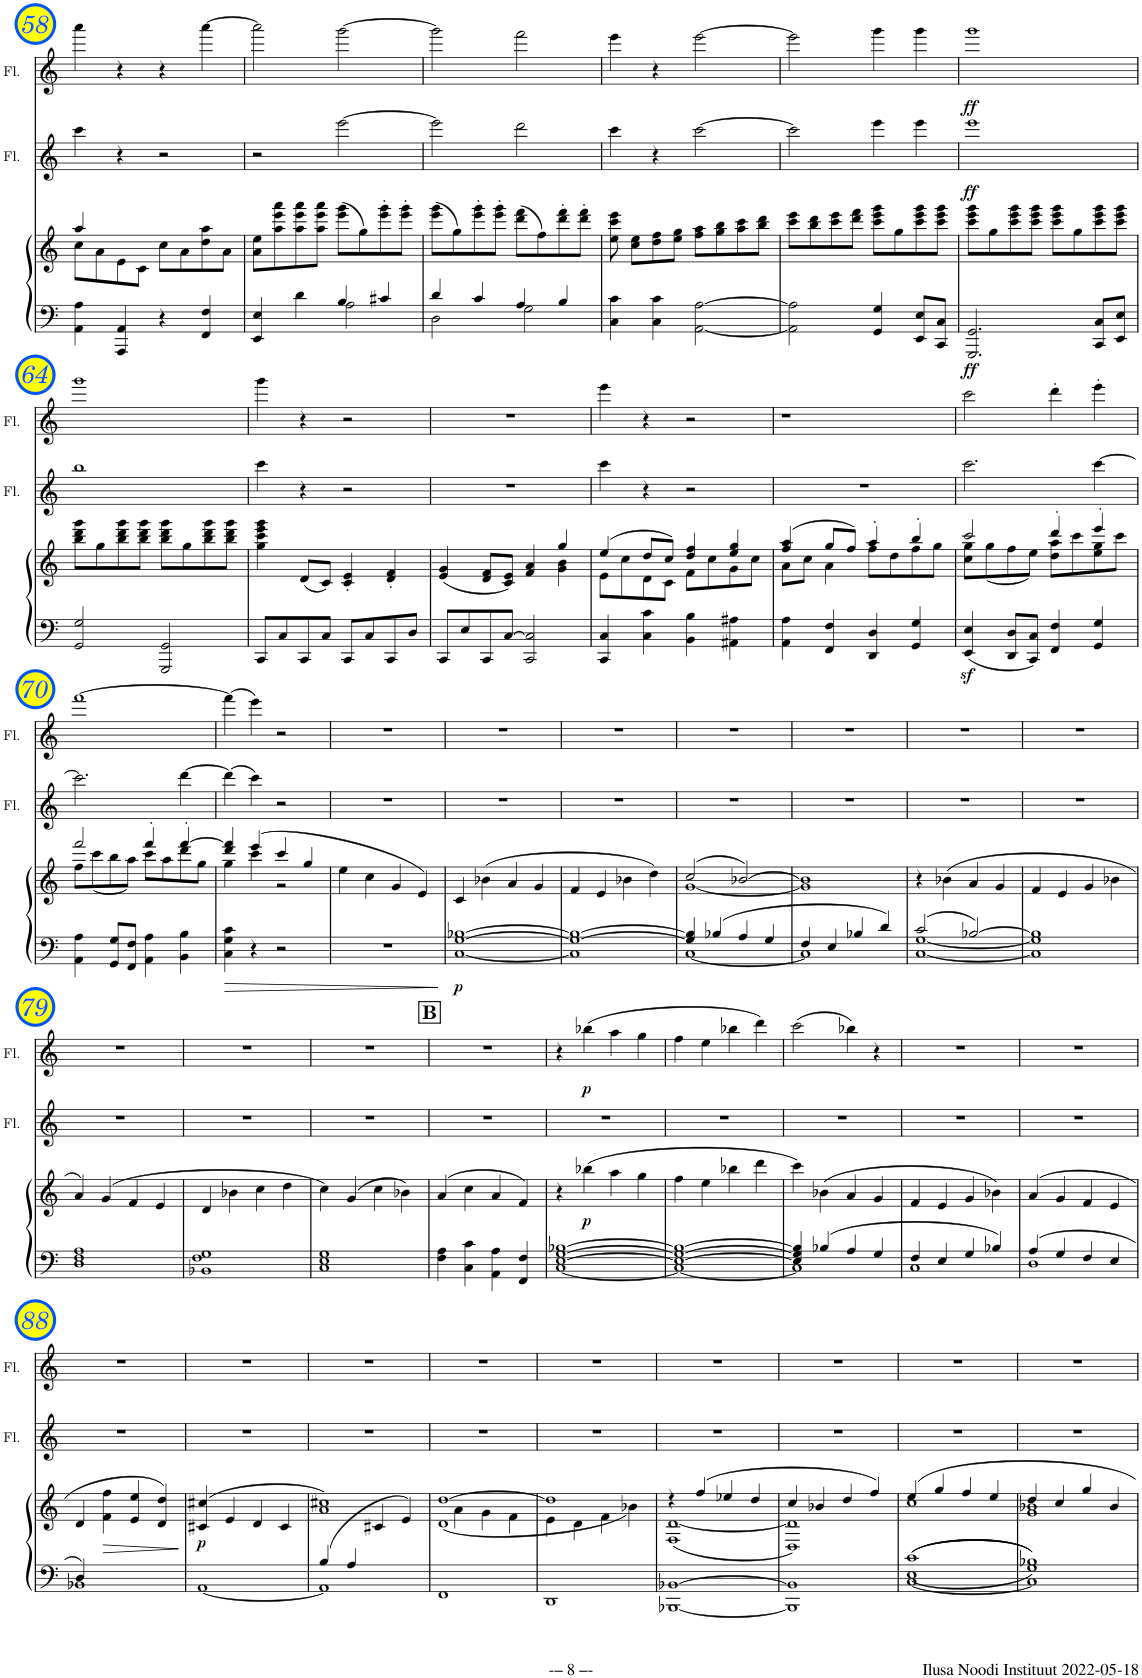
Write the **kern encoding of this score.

**kern	**kern	**dynam	**kern	**dynam	**kern	**dynam
*part3	*part3	*part3	*part2	*part2	*part1	*part1
*staff4	*staff3	*staff3/4	*staff2	*staff2	*staff1	*staff1
*I"Piano	*	*	*I"Flute	*	*I"Flute	*
*I'Pno	*	*	*I'Fl.	*	*I'Fl.	*
!!LO:PB:g=z
*clefF4	*clefG2	*	*clefG2	*	*clefG2	*
*k[]	*k[]	*	*k[]	*	*k[]	*
*M2/2	*M2/2	*	*M2/2	*	*M2/2	*
*met(c|)	*met(c|)	*	*met(c|)	*	*met(c|)	*
=58	=58	=58	=58	=58	=58	=58
*	*^	*	*	*	*	*
4AA\ 4A\	4aa/	8cc\L	.	4ccc\	.	4aaa\	.
.	.	8a\	.	.	.	.	.
4AAA/ 4AA/	4ryy	8e\	.	4r	.	4r	.
.	.	8c\J	.	.	.	.	.
4r	8cc\L	2ryy	.	2r	.	4r	.
.	8a\	.	.	.	.	.	.
4FF/ 4F/	8dd\ 8aa\	.	.	.	.	[4aaa\	.
.	8a\J	.	.	.	.	.	.
*	*v	*v	*	*	*	*	*
=59	=59	=59	=59	=59	=59	=59
*^	*	*	*	*	*	*
4EE/ 4E/	2ryy	8a\ 8ee\L	.	2r	.	2aaa\]	.
.	.	8aa\ 8eee\ 8aaa\	.	.	.	.	.
4d\	.	8aa\ 8eee\ 8aaa\	.	.	.	.	.
.	.	8aa\ 8eee\ 8aaa\J	.	.	.	.	.
4B/	2A\	(8eee\ 8ggg\L	.	[2eee\	.	[2ggg\	.
.	.	8gg\)	.	.	.	.	.
4c#X/	.	8eee\' 8ggg\'	.	.	.	.	.
.	.	8eee\' 8ggg\'J	.	.	.	.	.
=60	=60	=60	=60	=60	=60	=60	=60
4d/	2D\	(8eee\ 8ggg\L	.	2eee\]	.	2ggg\]	.
.	.	8gg\)	.	.	.	.	.
4c/	.	8eee\' 8ggg\'	.	.	.	.	.
.	.	8eee\' 8ggg\'J	.	.	.	.	.
4A/	2G\	(8ddd\ 8fff\L	.	2ddd\	.	2fff\	.
.	.	8ff\)	.	.	.	.	.
4B/	.	8ddd\' 8fff\'	.	.	.	.	.
.	.	8ddd\' 8fff\'J	.	.	.	.	.
*v	*v	*	*	*	*	*	*
=61	=61	=61	=61	=61	=61	=61
4C\ 4c\	8ee\ 8ccc\ 8eee\	.	4ccc\	.	4eee\	.
.	8cc\ 8ee\L	.	.	.	.	.
4C\ 4c\	8dd\ 8ff\	.	4r	.	4r	.
.	8ee\ 8gg\J	.	.	.	.	.
[2AA\ [2A\	8ff\ 8aa\L	.	[2ccc\	.	[2eee\	.
.	8gg\ 8bb\	.	.	.	.	.
.	8aa\ 8ccc\	.	.	.	.	.
.	8bb\ 8ddd\J	.	.	.	.	.
=62	=62	=62	=62	=62	=62	=62
2AA\] 2A\]	8ccc\ 8eee\L	.	2ccc\]	.	2eee\]	.
.	8bb\ 8ddd\	.	.	.	.	.
.	8ccc\ 8eee\	.	.	.	.	.
.	8ddd\ 8fff\J	.	.	.	.	.
4GG/ 4G/	8ccc\ 8eee\ 8ggg\L	.	4eee\	.	4ggg\	.
.	8gg\	.	.	.	.	.
8EE/ 8E/L	8ccc\ 8eee\ 8ggg\	.	4eee\	.	4ggg\	.
8CC/ 8C/J	8ccc\ 8eee\ 8ggg\J	.	.	.	.	.
=63	=63	=63	=63	=63	=63	=63
!	!	!LO:DY:b=2	!	!LO:DY:b	!	!LO:DY:b
2.GGG/ 2.GG/	8ccc\ 8eee\ 8ggg\L	ff	1eee	ff	1ggg	ff
.	8gg\	.	.	.	.	.
.	8ccc\ 8eee\ 8ggg\	.	.	.	.	.
.	8ccc\ 8eee\ 8ggg\J	.	.	.	.	.
.	8ccc\ 8eee\ 8ggg\L	.	.	.	.	.
.	8gg\	.	.	.	.	.
8CC/ 8C/L	8ccc\ 8eee\ 8ggg\	.	.	.	.	.
8EE/ 8E/J	8ccc\ 8eee\ 8ggg\J	.	.	.	.	.
!!LO:LB:g=z
=64	=64	=64	=64	=64	=64	=64
2GG/ 2G/	8bb\ 8ddd\ 8ggg\L	.	1bb	.	1ggg	.
.	8gg\	.	.	.	.	.
.	8bb\ 8ddd\ 8ggg\	.	.	.	.	.
.	8bb\ 8ddd\ 8ggg\J	.	.	.	.	.
2GGG/ 2GG/	8bb\ 8ddd\ 8ggg\L	.	.	.	.	.
.	8gg\	.	.	.	.	.
.	8bb\ 8ddd\ 8ggg\	.	.	.	.	.
.	8bb\ 8ddd\ 8ggg\J	.	.	.	.	.
=65	=65	=65	=65	=65	=65	=65
8CC/L	4gg\ 4ccc\ 4eee\ 4ggg\	.	4ccc\	.	4ggg\	.
8C/	.	.	.	.	.	.
8CC/	(8d/L	.	4r	.	4r	.
8C/J	8c/J)	.	.	.	.	.
8CC/L	4c/' 4e/'	.	2r	.	2r	.
8C/	.	.	.	.	.	.
8CC/	4d/' 4f/'	.	.	.	.	.
8D/J	.	.	.	.	.	.
=66	=66	=66	=66	=66	=66	=66
*	*^	*	*	*	*	*
8CC/L	(<4e/ 4g/	2.ryy	.	1r	.	1r	.
8E/	.	.	.	.	.	.	.
8CC/	8d/ 8f/L	.	.	.	.	.	.
[>8C/J	8c/ 8e/J)	.	.	.	.	.	.
2CC/ 2C/]	4f/ 4a/	.	.	.	.	.	.
.	4gg/	4g\ 4b\	.	.	.	.	.
=67	=67	=67	=67	=67	=67	=67	=67
4CC/ 4C/	(4ee/	8e\L	.	4ccc\	.	4eee\	.
.	.	8cc\	.	.	.	.	.
4C\ 4c\	8dd/L	8d\	.	4r	.	4r	.
.	8cc/J)	8c\J	.	.	.	.	.
4BB\ 4B\	4dd/ 4ff/	8f\L	.	2r	.	2r	.
.	.	8cc\	.	.	.	.	.
4AA#X\ 4A#X\	4ee/ 4gg/	8g\	.	.	.	.	.
.	.	8cc\J	.	.	.	.	.
=68	=68	=68	=68	=68	=68	=68	=68
4AA\ 4A\	(4ff/ 4aa/	8a\L	.	1r	.	1r	.
.	.	8cc\J	.	.	.	.	.
4FF/ 4F/	8gg/L	4a\	.	.	.	.	.
.	8ff/J)	.	.	.	.	.	.
4DD/ 4D/	4aa'/	8ff\L	.	.	.	.	.
.	.	8dd\	.	.	.	.	.
4GG/ 4G/	4bb'/	8ff\	.	.	.	.	.
.	.	8gg\J	.	.	.	.	.
=69	=69	=69	=69	=69	=69	=69	=69
4EE/z< 4E/z<	2ccc/	8cc\ 8gg\L	.	2.ccc\	.	2ccc\	.
.	.	(8gg\	.	.	.	.	.
8DD/ 8D/L	.	8ff\	.	.	.	.	.
8CC/ 8C/J	.	8ee\J)	.	.	.	.	.
4FF/ 4F/	4ddd'/	8dd\ 8aa\L	.	.	.	4ddd'\	.
.	.	8ccc\	.	.	.	.	.
4GG/ 4G/	4eee'/	8ee\ 8gg\	.	[4ccc\	.	4eee'\	.
.	.	8ccc\J	.	.	.	.	.
!!LO:LB:g=z
=70	=70	=70	=70	=70	=70	=70	=70
4AA\ 4A\	2fff/	8ff\L	.	2.ccc\]	.	[1fff	.
.	.	(8ccc\	.	.	.	.	.
8GG/ 8G/L	.	8bb\	.	.	.	.	.
8FF/ 8F/J	.	8aa\J)	.	.	.	.	.
4AA\ 4A\	4fff'/	8ccc\L	.	.	.	.	.
.	.	8aa\	.	.	.	.	.
4BB\ 4B\	[4fff'/	8ddd\	.	[4ddd\	.	.	.
.	.	8gg\J	.	.	.	.	.
=71	=71	=71	=71	=71	=71	=71	=71
4C\ 4G\ 4c\	4ddd/ 4fff/]	4gg\	.	(4ddd\]	.	(4fff\]	.
4r	(4eee/	4ccc\	.	4ccc\)	.	4eee\)	.
2r	4ccc/	2r	.	2r	.	2r	.
.	4gg/	.	.	.	.	.	.
*	*v	*v	*	*	*	*	*
=72	=72	=72	=72	=72	=72	=72
1r	4ee\	.	1r	.	1r	.
.	4cc\	.	.	.	.	.
.	4g/	.	.	.	.	.
.	4e/)	.	.	.	.	.
=73	=73	=73	=73	=73	=73	=73
!	!	!LO:DY:b=2	!	!	!	!
[1C [1G [1B-X	4c/	p	1r	.	1r	.
.	(4b-X\	.	.	.	.	.
.	4a/	.	.	.	.	.
.	4g/	.	.	.	.	.
=74	=74	=74	=74	=74	=74	=74
1C] 1G_ 1B-_	4f/	.	1r	.	1r	.
.	4e/	.	.	.	.	.
.	4b-X\	.	.	.	.	.
.	4dd\)	.	.	.	.	.
=75	=75	=75	=75	=75	=75	=75
*^	*^	*	*	*	*	*
4G/] 4B-/]	[1C	(2cc/	[1g	.	1r	.	1r	.
4B-X/	.	.	.	.	.	.	.	.
4A/	.	[2b-X/)	.	.	.	.	.	.
4G/	.	.	.	.	.	.	.	.
*	*	*v	*v	*	*	*	*	*
=76	=76	=76	=76	=76	=76	=76	=76
4F/	1C]	1g] 1b-]	.	1r	.	1r	.
4E/	.	.	.	.	.	.	.
4B-X/	.	.	.	.	.	.	.
4d/	.	.	.	.	.	.	.
=77	=77	=77	=77	=77	=77	=77	=77
2c/	[1C [1G	4r	.	1r	.	1r	.
.	.	(4b-X\	.	.	.	.	.
[2B-X/	.	4a/	.	.	.	.	.
.	.	4g/	.	.	.	.	.
*v	*v	*	*	*	*	*	*
=78	=78	=78	=78	=78	=78	=78
1C] 1G] 1B-]	4f/	.	1r	.	1r	.
.	4e/	.	.	.	.	.
.	4g/	.	.	.	.	.
.	4b-X\	.	.	.	.	.
!!LO:LB:g=z
=79	=79	=79	=79	=79	=79	=79
1D 1F 1A	4a/)	.	1r	.	1r	.
.	(4g/	.	.	.	.	.
.	4f/	.	.	.	.	.
.	4e/	.	.	.	.	.
=80	=80	=80	=80	=80	=80	=80
1BB-X 1F 1G	4d/	.	1r	.	1r	.
.	4b-X\	.	.	.	.	.
.	4cc\	.	.	.	.	.
.	4dd\	.	.	.	.	.
=81	=81	=81	=81	=81	=81	=81
1C 1E 1G	4cc\)	.	1r	.	1r	.
.	(4g/	.	.	.	.	.
.	4cc\	.	.	.	.	.
.	4b-X\)	.	.	.	.	.
!!LO:REH:place=s1:a:B:cj:fs=14:t=B
=82	=82	=82	=82	=82	=82	=82
4F\ 4A\	(4a/	.	1r	.	1r	.
4C\ 4c\	4cc\	.	.	.	.	.
4AA\ 4A\	4a/	.	.	.	.	.
4FF/ 4F/	4f/)	.	.	.	.	.
=83	=83	=83	=83	=83	=83	=83
*^	*	*	*	*	*	*
[1E [1G [1B-X	[1C	4r	.	1r	.	4r	.
!	!	!	!LO:DY:b	!	!	!	!LO:DY:b
.	.	(4bb-X\	p	.	.	(4bb-X\	p
.	.	4aa\	.	.	.	4aa\	.
.	.	4gg\	.	.	.	4gg\	.
=84	=84	=84	=84	=84	=84	=84	=84
1E_ 1G_ 1B-_	1C_	4ff\	.	1r	.	4ff\	.
.	.	4ee\	.	.	.	4ee\	.
.	.	4bb-X\	.	.	.	4bb-X\	.
.	.	4ddd\	.	.	.	4ddd\)	.
=85	=85	=85	=85	=85	=85	=85	=85
4E/] 4G/] 4B-/]	1C]	4ccc\)	.	1r	.	(2ccc\	.
4B-X/	.	(4b-X\	.	.	.	.	.
4A/	.	4a/	.	.	.	4bb-X\)	.
4G/	.	4g/	.	.	.	4r	.
=86	=86	=86	=86	=86	=86	=86	=86
4F/	1C	4f/	.	1r	.	1r	.
4E/	.	4e/	.	.	.	.	.
4G/	.	4g/	.	.	.	.	.
4B-X/	.	4b-X\)	.	.	.	.	.
=87	=87	=87	=87	=87	=87	=87	=87
4A/	1D	(4a/	.	1r	.	1r	.
4G/	.	4g/	.	.	.	.	.
4F/	.	4f/	.	.	.	.	.
4E/	.	4e/	.	.	.	.	.
!!LO:LB:g=z
=88	=88	=88	=88	=88	=88	=88	=88
4D/	1BB-X	4d/	.	1r	.	1r	.
!	!	!	!LO:HP:b	!	!	!	!
4ryy	.	4f\ 4ff\	>	.	.	.	.
2ryy	.	4e/ 4ee/	.	.	.	.	.
.	.	4d/ 4dd/)	.	.	.	.	.
*v	*v	*	*	*	*	*	*
.	.	]	.	.	.	.
=89	=89	=89	=89	=89	=89	=89
*^	*	*	*	*	*	*
!	!	!	!LO:DY:b	!	!	!	!
1ryy	[1AA	(>4c#X/ 4cc#X/	p	1r	.	1r	.
.	.	4e/	.	.	.	.	.
.	.	4d/	.	.	.	.	.
.	.	4c#/	.	.	.	.	.
=90	=90	=90	=90	=90	=90	=90	=90
*	*	*^	*	*	*	*	*
(4B/	1AA]	1a 1cc#X)	2ryy	.	1r	.	1r	.
4A/	.	.	.	.	.	.	.	.
2ryy	.	.	4c#X/	.	.	.	.	.
.	.	.	4e/)	.	.	.	.	.
*v	*v	*	*	*	*	*	*	*
=91	=91	=91	=91	=91	=91	=91	=91
1FF	(<1d [1dd	4ryy	.	1r	.	1r	.
.	.	4a\	.	.	.	.	.
.	.	4g\	.	.	.	.	.
.	.	4f\	.	.	.	.	.
=92	=92	=92	=92	=92	=92	=92	=92
1DD	1dd]	4e\	.	1r	.	1r	.
.	.	4d\	.	.	.	.	.
.	.	4f\	.	.	.	.	.
.	.	4b-X\)	.	.	.	.	.
=93	=93	=93	=93	=93	=93	=93	=93
[1BBB-X [1BB-X	4r	(1F [1d	.	1r	.	1r	.
.	(4ff/	.	.	.	.	.	.
.	4ee-X/	.	.	.	.	.	.
.	4dd/	.	.	.	.	.	.
=94	=94	=94	=94	=94	=94	=94	=94
1BBB-] 1BB-]	4cc/	1D 1d])	.	1r	.	1r	.
.	4b-X/	.	.	.	.	.	.
.	4dd/	.	.	.	.	.	.
.	4ff/)	.	.	.	.	.	.
=95	=95	=95	=95	=95	=95	=95	=95
*^	*	*	*	*	*	*	*
*	*^	*	*	*	*	*	*	*
1c	1E	[<1C	4ee/	1cc	.	1r	.	1r	.
.	.	.	4gg/	.	.	.	.	.	.
.	.	.	4ff/	.	.	.	.	.	.
.	.	.	4ee/	.	.	.	.	.	.
=96	=96	=96	=96	=96	=96	=96	=96	=96	=96
1B-X	1G	1C]	4dd/	1g 1b-X	.	1r	.	1r	.
.	.	.	4cc/	.	.	.	.	.	.
.	.	.	4gg/	.	.	.	.	.	.
.	.	.	4b-/	.	.	.	.	.	.
*v	*v	*v	*	*	*	*	*	*	*
*	*v	*v	*	*	*	*	*
=	=	=	=	=	=	=
*-	*-	*-	*-	*-	*-	*-
